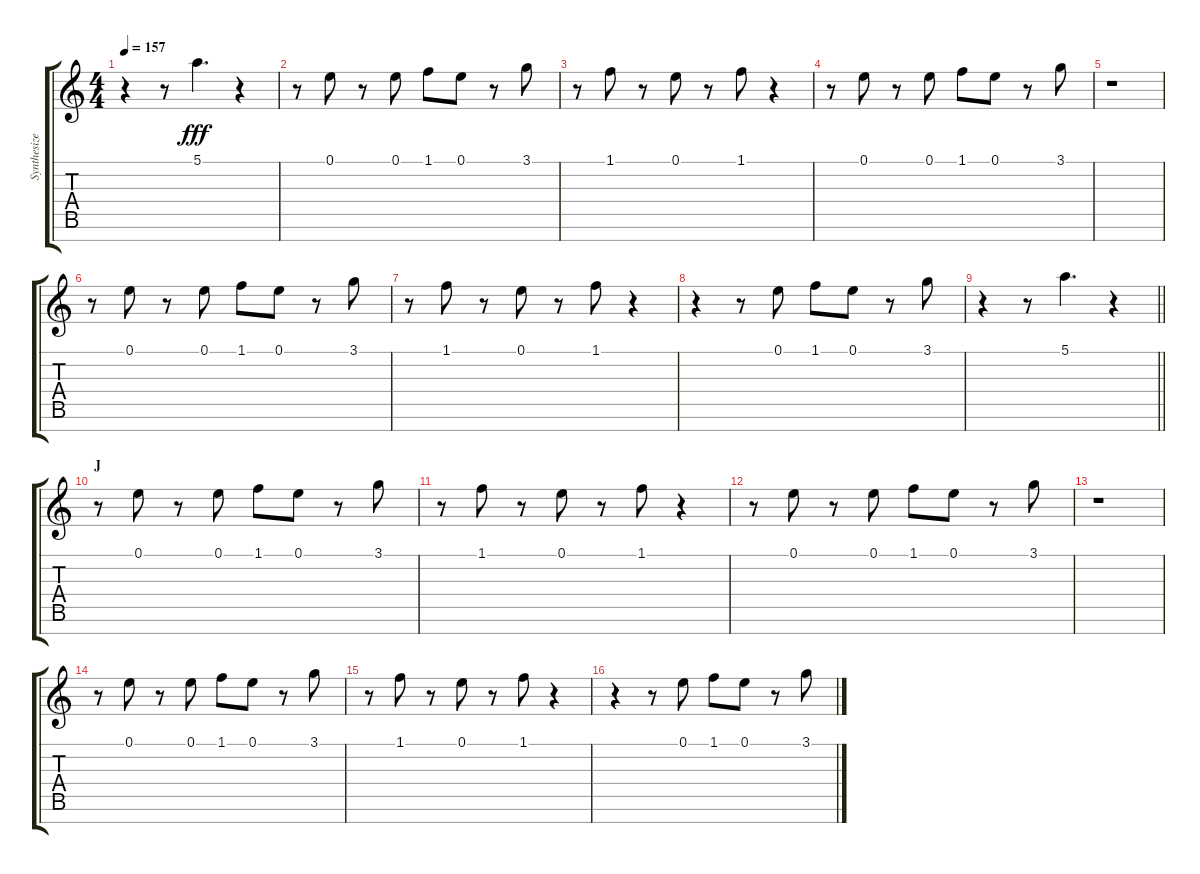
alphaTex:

\track ("Synthesizer II" "Synthesize") {instrument kalimba}
\staff {score tabs}
\tuning (E5 B4 G4 D4 A3 E3 B2) {hide}
\ts (4 4)
\tempo 157
\clef g2
\ks c
r.4{dy fff} r.8 5.1.4{d} r.4 |
r.8 0.1.8 r.8 0.1.8 1.1.8 0.1.8 r.8 3.1.8 |
r.8 1.1.8 r.8 0.1.8 r.8 1.1.8 r.4 |
r.8 0.1.8 r.8 0.1.8 1.1.8 0.1.8 r.8 3.1.8 |
r.1 |
r.8 0.1.8 r.8 0.1.8 1.1.8 0.1.8 r.8 3.1.8 |
r.8 1.1.8 r.8 0.1.8 r.8 1.1.8 r.4 |
r.4 r.8 0.1.8 1.1.8 0.1.8 r.8 3.1.8 |
\barLineRight lightlight
r.4 r.8 5.1.4{d} r.4 |
\section ("" "J")
r.8 0.1.8 r.8 0.1.8 1.1.8 0.1.8 r.8 3.1.8 |
r.8 1.1.8 r.8 0.1.8 r.8 1.1.8 r.4 |
r.8 0.1.8 r.8 0.1.8 1.1.8 0.1.8 r.8 3.1.8 |
r.1 |
r.8 0.1.8 r.8 0.1.8 1.1.8 0.1.8 r.8 3.1.8 |
r.8 1.1.8 r.8 0.1.8 r.8 1.1.8 r.4 |
r.4 r.8 0.1.8 1.1.8 0.1.8 r.8 3.1.8
